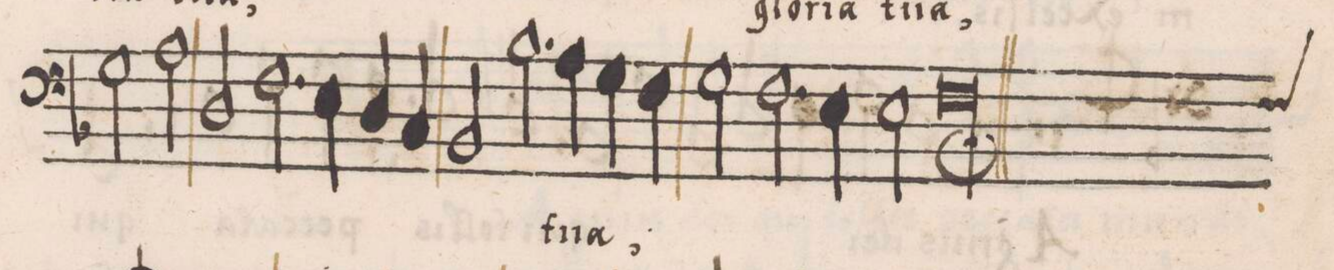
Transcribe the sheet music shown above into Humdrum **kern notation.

**kern	**text
*I"BASSVS	*
*clefF4	*
*k[b-]	*
*met(C|)	*
*M2/1	*
2G\	.
2A\	.
=37-	=37-
2D/	.
2.F\	.
4E\	.
4D/	.
4C/	.
=38-	=38-
2BB-/	.
2.B-\	.
4A\	tu-
4G\	-a;
4F\	.
=39-	=39-
2G\	.
2.F\	.
4E\	.
2E\	.
=40-	=40-
*custos:F	*
0Fl;<	.
=41||	=41||
*-	*-
